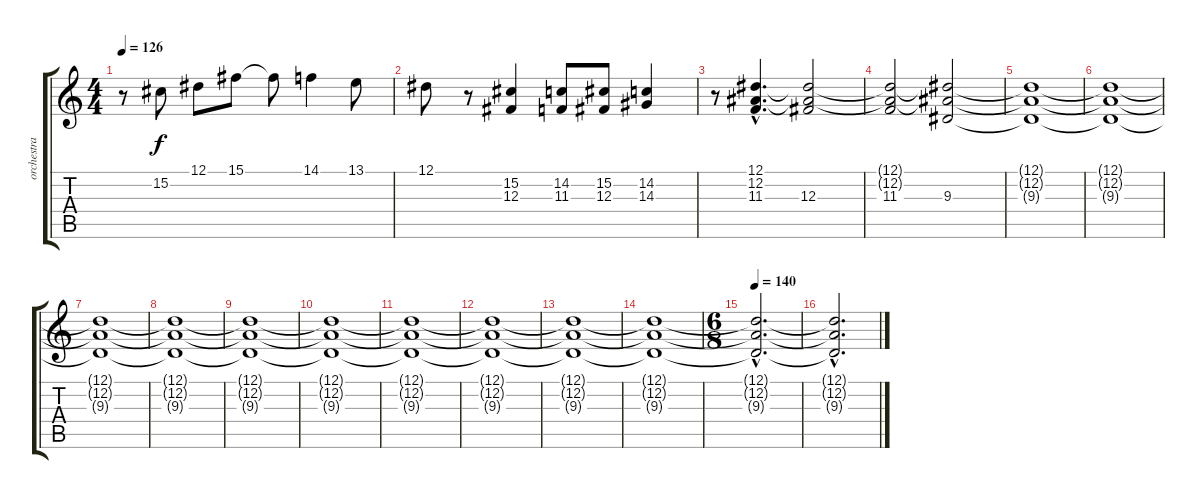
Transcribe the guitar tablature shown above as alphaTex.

\track ("orchestra" "orchestra") {instrument stringensemble1}
\staff {score tabs}
\tuning (Eb4 Bb3 Gb3 Db3 Ab2 Eb2) {hide}
\ts (4 4)
\tempo 126
\clef g2
\ks c
r.8{dy f} 15.2.8 12.1.8 15.1.8 15.1{t}.8 14.1.4 13.1.8 |
12.1.8 r.8 (15.2 12.3).4 (14.2 11.3).8 (15.2 12.3).8 (14.2 14.3).4 |
r.8 (12.1{hac} 12.2{hac} 11.3{hac}).4{d} (12.1{t} 12.2{t} 12.3).2 |
(12.1{t} 12.2{t} 11.3).2 (12.1{t} 12.2{t} 9.3).2 |
(12.1{t} 12.2{t} 9.3{t}).1 |
(12.1{t} 12.2{t} 9.3{t}).1 |
(12.1{t} 12.2{t} 9.3{t}).1 |
(12.1{t} 12.2{t} 9.3{t}).1 |
(12.1{t} 12.2{t} 9.3{t}).1 |
(12.1{t} 12.2{t} 9.3{t}).1 |
(12.1{t} 12.2{t} 9.3{t}).1 |
(12.1{t} 12.2{t} 9.3{t}).1 |
(12.1{t} 12.2{t} 9.3{t}).1 |
(12.1{t} 12.2{t} 9.3{t}).1 |
\ts (6 8)
\tempo 140
(12.1{hac t} 12.2{hac t} 9.3{hac t}).2{d} |
(12.1{hac t} 12.2{hac t} 9.3{hac t}).2{d}
